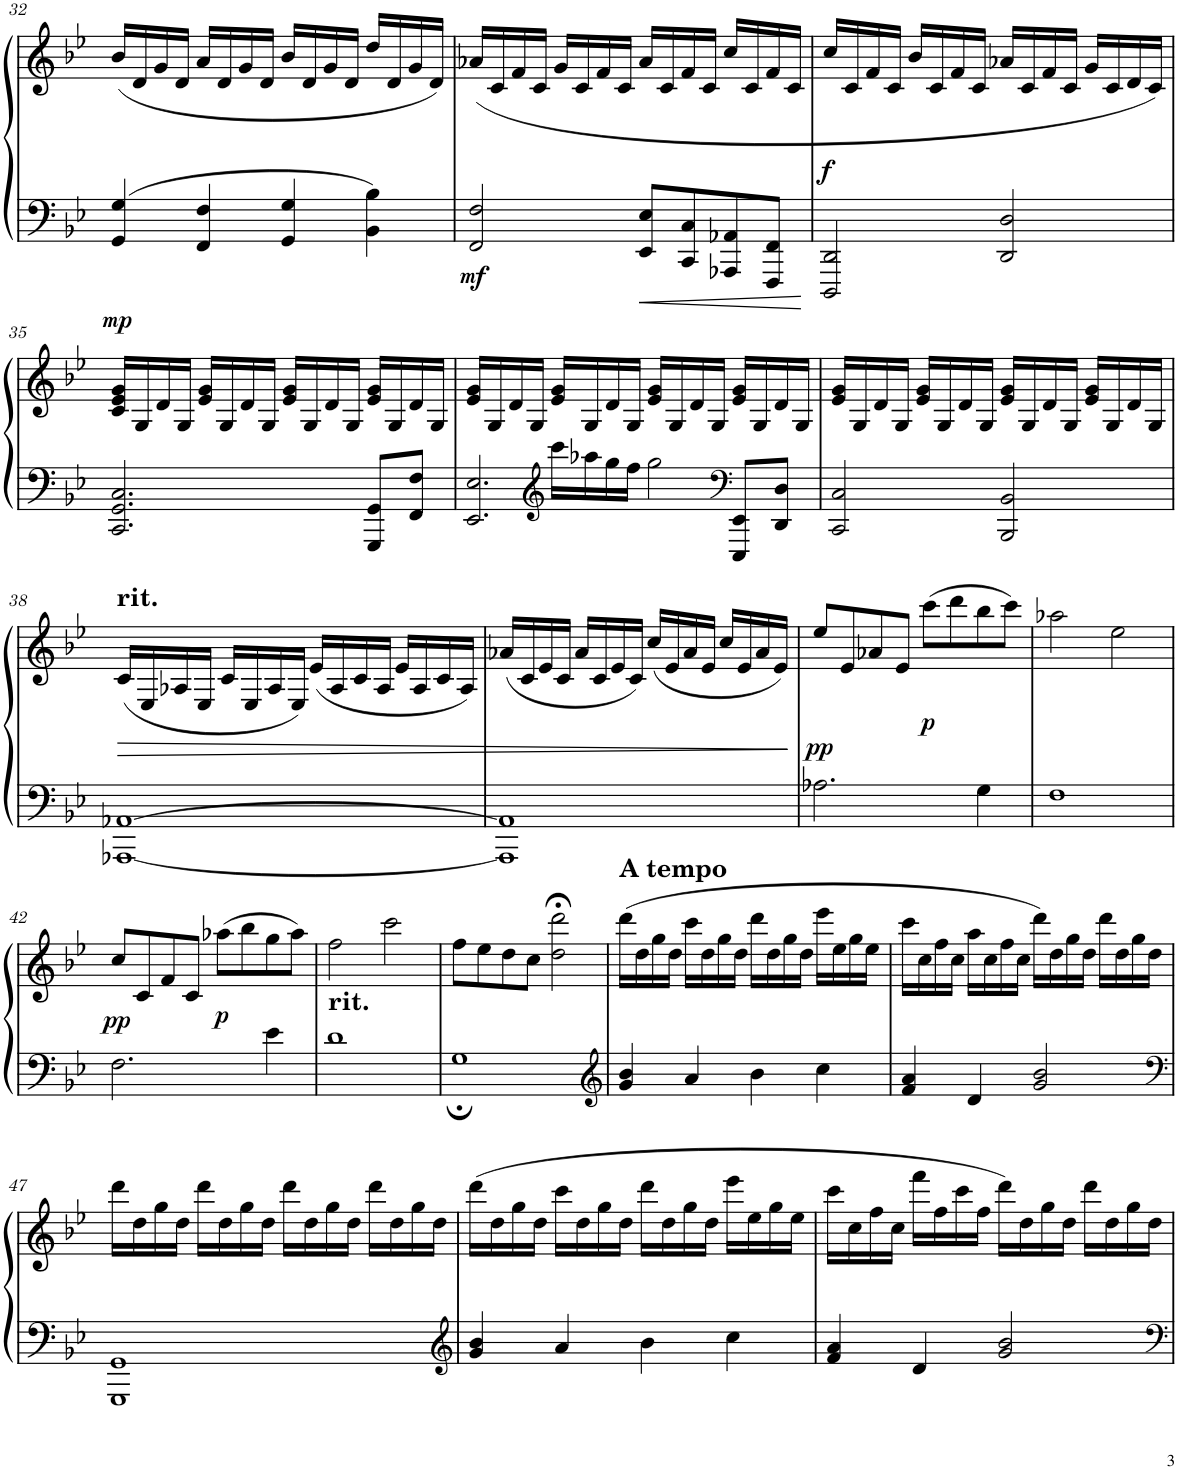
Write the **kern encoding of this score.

**kern	**kern	**dynam
*part1	*part1	*part1
*staff2	*staff1	*staff1/2
*I"Piano	*	*
*I'Pno.	*	*
!!LO:PB:g=z
*clefF4	*clefG2	*
*k[b-e-]	*k[b-e-]	*
*M4/4	*M4/4	*
=32	=32	=32
4GG/ 4G/	(16b-/LL	.
.	16d/	.
.	16g/	.
.	16d/JJ	.
4FF/ 4F/	16a/LL	.
.	16d/	.
.	16g/	.
.	16d/JJ	.
4GG/ 4G/	16b-/LL	.
.	16d/	.
.	16g/	.
.	16d/JJ	.
4BB-\ 4B-\	16dd/LL	.
.	16d/	.
.	16g/	.
.	16d/JJ)	.
=33	=33	=33
!	!	!LO:DY:b=2
2FF/ 2F/	(16a-X/LL	mf
.	16c/	.
.	16f/	.
.	16c/JJ	.
.	16g/LL	.
.	16c/	.
.	16f/	.
.	16c/JJ	.
8EE-/ 8E-/L	16a-/LL	.
.	16c/	.
8CC/ 8C/	16f/	.
.	16c/JJ	.
8AAA-X/ 8AA-X/	16cc/LL	.
.	16c/	.
8FFF/ 8FF/J	16f/	.
.	16c/JJ	.
=34	=34	=34
!	!	!LO:DY:a=2
2DDD/ 2DD/	16cc/LL	f
.	16c/	.
.	16f/	.
.	16c/JJ	.
.	16b-/LL	.
.	16c/	.
.	16f/	.
.	16c/JJ	.
2DD/ 2D/	16a-X/LL	.
.	16c/	.
.	16f/	.
.	16c/JJ	.
.	16g/LL	.
.	16c/	.
.	16d/	.
.	16c/JJ)	.
!!LO:LB:g=z
=35	=35	=35
!	!	!LO:DY:a
2.CC/ 2.GG/ 2.C/	16c/ 16e-/ 16g/LL	mp
.	16G/	.
.	16d/	.
.	16G/JJ	.
.	16e-/ 16g/LL	.
.	16G/	.
.	16d/	.
.	16G/JJ	.
.	16e-/ 16g/LL	.
.	16G/	.
.	16d/	.
.	16G/JJ	.
8GGG/ 8GG/L	16e-/ 16g/LL	.
.	16G/	.
8FF/ 8F/J	16d/	.
.	16G/JJ	.
=36	=36	=36
*^	*	*
2.EE-/ 2.E-/	4ryy	16e-/ 16g/LL	.
.	.	16G/	.
.	.	16d/	.
.	.	16G/JJ	.
*clefG2	*	*	*
.	16ccc\LL	16e-/ 16g/LL	.
.	16aa-X\	16G/	.
.	16gg\	16d/	.
.	16ff\JJ	16G/JJ	.
.	2gg\	16e-/ 16g/LL	.
.	.	16G/	.
.	.	16d/	.
.	.	16G/JJ	.
*clefF4	*	*	*
8EEE-/ 8EE-/L	.	16e-/ 16g/LL	.
.	.	16G/	.
8DD/ 8D/J	.	16d/	.
.	.	16G/JJ	.
*v	*v	*	*
=37	=37	=37
2CC/ 2C/	16e-/ 16g/LL	.
.	16G/	.
.	16d/	.
.	16G/JJ	.
.	16e-/ 16g/LL	.
.	16G/	.
.	16d/	.
.	16G/JJ	.
2BBB-/ 2BB-/	16e-/ 16g/LL	.
.	16G/	.
.	16d/	.
.	16G/JJ	.
.	16e-/ 16g/LL	.
.	16G/	.
.	16d/	.
.	16G/JJ	.
!!LO:LB:g=z
=38	=38	=38
!	!LO:TX:a:B:t=rit.	!
!	!	!LO:HP:b
[1AAA-X [1AA-X	(16c/LL	>
.	16E-/	.
.	16A-X/	.
.	16E-/JJ	.
.	16c/LL	.
.	16E-/	.
.	16A-/	.
.	16E-/JJ)	.
.	(16e-/LL	.
.	16A-/	.
.	16c/	.
.	16A-/JJ	.
.	16e-/LL	.
.	16A-/	.
.	16c/	.
.	16A-/JJ)	.
=39	=39	=39
1AAA-] 1AA-]	(16a-X/LL	.
.	16c/	.
.	16e-/	.
.	16c/JJ	.
.	16a-/LL	.
.	16c/	.
.	16e-/	.
.	16c/JJ)	.
.	(16cc/LL	.
.	16e-/	.
.	16a-/	.
.	16e-/JJ	.
.	16cc/LL	.
.	16e-/	.
.	16a-/	.
.	16e-/JJ)	.
.	.	]
=40	=40	=40
!	!	!LO:DY:b
2.A-X\	8ee-/L	pp
.	8e-/	.
.	8a-X/	.
.	8e-/J	.
!	!	!LO:DY:b
.	(8ccc\L	p
.	8ddd\	.
4G\	8bb-\	.
.	8ccc\J)	.
=41	=41	=41
1F	2aa-X\	.
.	2ee-\	.
!!LO:LB:g=z
=42	=42	=42
!	!	!LO:DY:b
2.F\	8cc/L	pp
.	8c/	.
.	8f/	.
.	8c/J	.
!	!	!LO:DY:b
.	(8aa-X\L	p
.	8bb-\	.
4e-\	8gg\	.
.	8aa-\J)	.
=43	=43	=43
!	!LO:TX:b:B:t=rit.	!
1d	2ff\	.
.	2ccc\	.
=44	=44	=44
1G;	8ff\L	.
.	8ee-\	.
.	8dd\	.
.	8cc\J	.
.	2dd\;< 2ddd\;<	.
=45	=45	=45
*clefG2	*	*
!	!LO:TX:a:B:t=A tempo	!
4g/ 4b-/	(16ddd\LL	.
.	16dd\	.
.	16gg\	.
.	16dd\JJ	.
4a/	16ccc\LL	.
.	16dd\	.
.	16gg\	.
.	16dd\JJ	.
4b-\	16ddd\LL	.
.	16dd\	.
.	16gg\	.
.	16dd\JJ	.
4cc\	16eee-\LL	.
.	16ee-\	.
.	16gg\	.
.	16ee-\JJ	.
=46	=46	=46
4f/ 4a/	16ccc\LL	.
.	16cc\	.
.	16ff\	.
.	16cc\JJ	.
4d/	16aa\LL	.
.	16cc\	.
.	16ff\	.
.	16cc\JJ	.
2g/ 2b-/	16ddd\LL)	.
.	16dd\	.
.	16gg\	.
.	16dd\JJ	.
.	16ddd\LL	.
.	16dd\	.
.	16gg\	.
.	16dd\JJ	.
!!LO:LB:g=z
=47	=47	=47
*clefF4	*	*
1GGG 1GG	16ddd\LL	.
.	16dd\	.
.	16gg\	.
.	16dd\JJ	.
.	16ddd\LL	.
.	16dd\	.
.	16gg\	.
.	16dd\JJ	.
.	16ddd\LL	.
.	16dd\	.
.	16gg\	.
.	16dd\JJ	.
.	16ddd\LL	.
.	16dd\	.
.	16gg\	.
.	16dd\JJ	.
=48	=48	=48
*clefG2	*	*
4g/ 4b-/	(16ddd\LL	.
.	16dd\	.
.	16gg\	.
.	16dd\JJ	.
4a/	16ccc\LL	.
.	16dd\	.
.	16gg\	.
.	16dd\JJ	.
4b-\	16ddd\LL	.
.	16dd\	.
.	16gg\	.
.	16dd\JJ	.
4cc\	16eee-\LL	.
.	16ee-\	.
.	16gg\	.
.	16ee-\JJ	.
=49	=49	=49
4f/ 4a/	16ccc\LL	.
.	16cc\	.
.	16ff\	.
.	16cc\JJ	.
4d/	16fff\LL	.
.	16ff\	.
.	16ccc\	.
.	16ff\JJ	.
2g/ 2b-/	16ddd\LL)	.
.	16dd\	.
.	16gg\	.
.	16dd\JJ	.
.	16ddd\LL	.
.	16dd\	.
.	16gg\	.
.	16dd\JJ	.
=	=	=
*-	*-	*-
